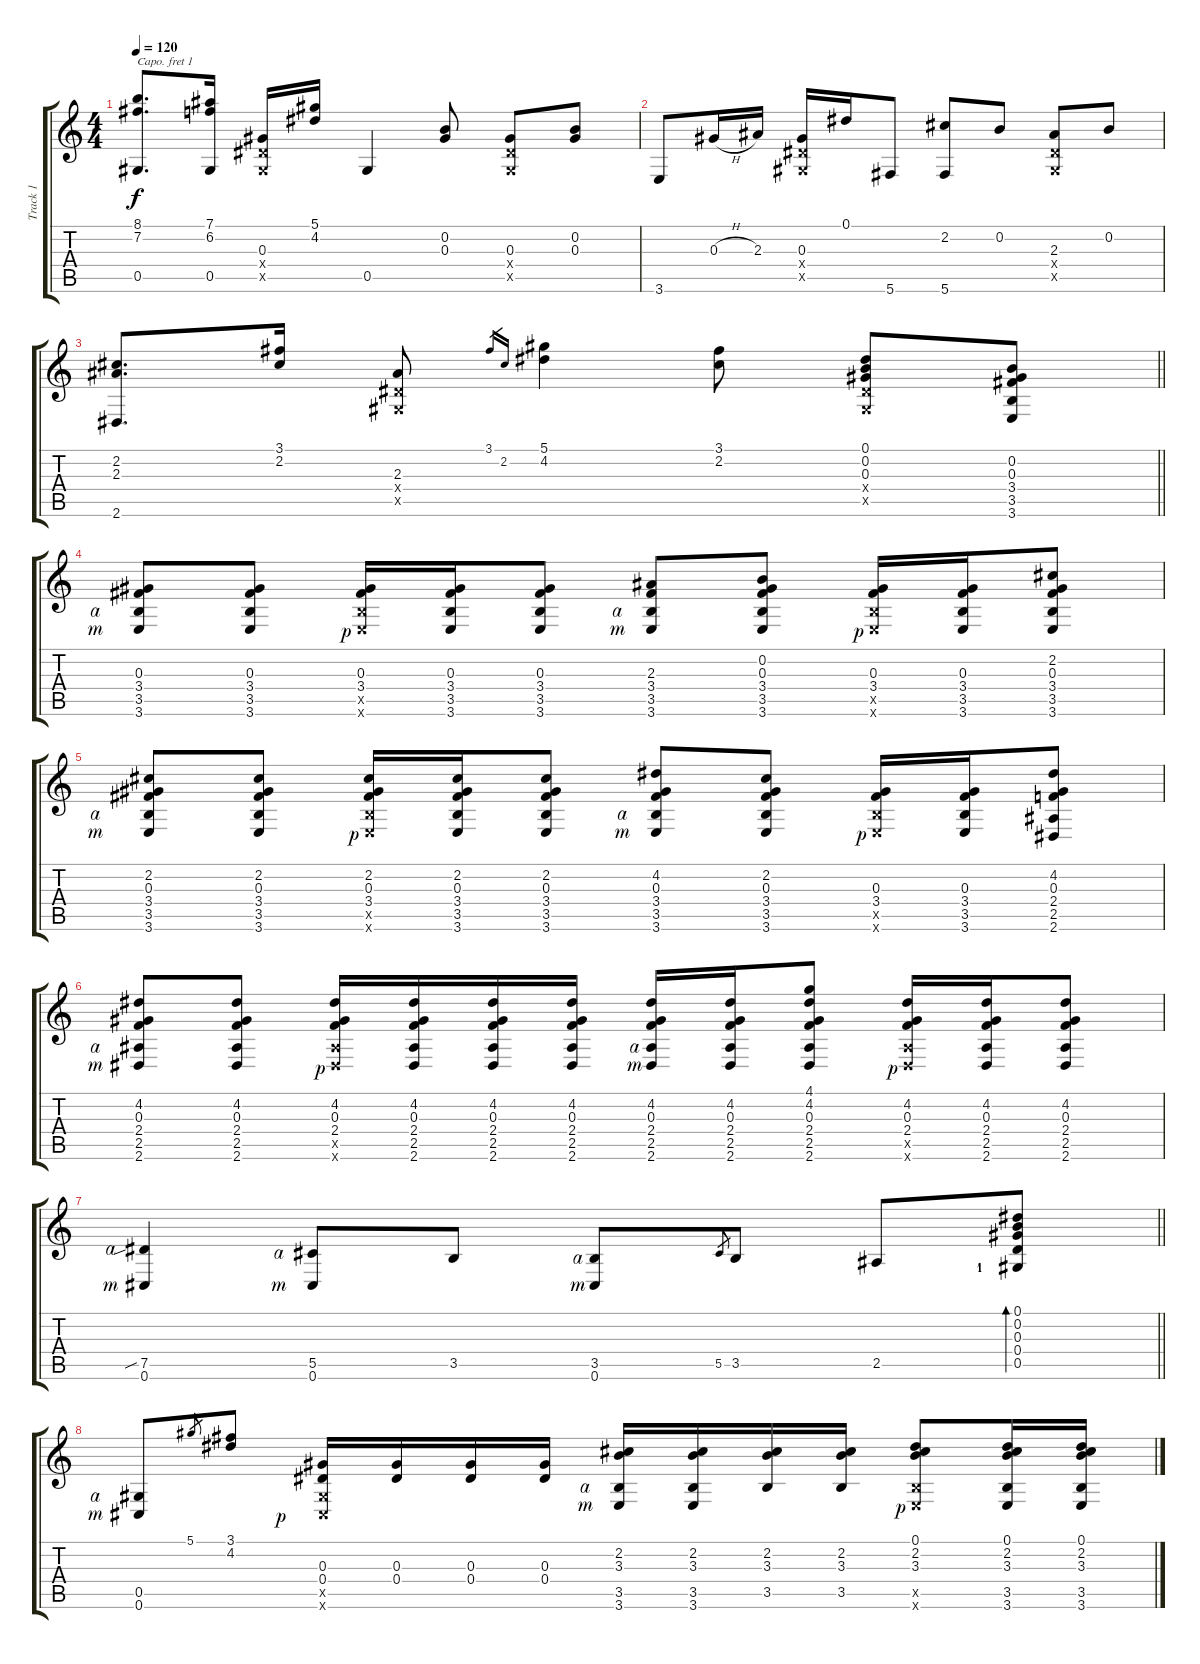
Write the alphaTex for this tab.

\track ("Track 1" "Track 1") {instrument acousticguitarsteel}
\staff {score tabs}
\capo 1
\tuning (D4 Bb3 G3 D3 G2 C2) {hide}
\ts (4 4)
\tempo 120
\clef g2
\ks c
(8.1 7.2 0.5).8{d dy f} (7.1 6.2 0.5).16 (0.3 0.4{x} 0.5{x}).16 (5.1 4.2).16 0.5.4 (0.2 0.3).8 (0.3 0.4{x} 0.5{x}).8 (0.2 0.3).8 |
3.6.8 0.3{h}.16 2.3.16 (0.3 0.4{x} 0.5{x}).16 0.1.16 5.6.8 (2.2 5.6).8 0.2.8 (2.3 0.4{x} 0.5{x}).8 0.2.8 |
\barLineRight lightlight
(2.2 2.3 2.6).8{d} (3.1 2.2).16 (2.3 0.4{x} 0.5{x}).8 3.1.16{gr} 2.2.16{gr} (5.1 4.2).4 (3.1 2.2).8 (0.1 0.2 0.3 0.4{x} 0.5{x}).8 (0.2 0.3 3.4 3.5 3.6).8 |
(0.3 3.4 3.5{rf 4} 3.6{rf 3}).8 (0.3 3.4 3.5 3.6).8 (0.3 3.4 3.5{x} 3.6{x rf 1}).16 (0.3 3.4 3.5 3.6).16 (0.3 3.4 3.5 3.6).8 (2.3 3.4 3.5{rf 4} 3.6{rf 3}).8 (0.2 0.3 3.4 3.5 3.6).8 (0.3 3.4 3.5{x} 3.6{x rf 1}).16 (0.3 3.4 3.5 3.6).16 (2.2 0.3 3.4 3.5 3.6).8 |
(2.2 0.3 3.4 3.5{rf 4} 3.6{rf 3}).8 (2.2 0.3 3.4 3.5 3.6).8 (2.2 0.3 3.4 3.5{x} 3.6{x rf 1}).16 (2.2 0.3 3.4 3.5 3.6).16 (2.2 0.3 3.4 3.5 3.6).8 (4.2 0.3 3.4 3.5{rf 4} 3.6{rf 3}).8 (2.2 0.3 3.4 3.5 3.6).8 (0.3 3.4 3.5{x} 3.6{x rf 1}).16 (0.3 3.4 3.5 3.6).16 (4.2 0.3 2.4 2.5 2.6).8 |
(4.2 0.3 2.4 2.5{rf 4} 2.6{rf 3}).8 (4.2 0.3 2.4 2.5 2.6).8 (4.2 0.3 2.4 2.5{x} 2.6{x rf 1}).16 (4.2 0.3 2.4 2.5 2.6).16 (4.2 0.3 2.4 2.5 2.6).16 (4.2 0.3 2.4 2.5 2.6).16 (4.2 0.3 2.4 2.5{rf 4} 2.6{rf 3}).16 (4.2 0.3 2.4 2.5 2.6).16 (4.1 4.2 0.3 2.4 2.5 2.6).8 (4.2 0.3 2.4 2.5{x} 2.6{x rf 1}).16 (4.2 0.3 2.4 2.5 2.6).16 (4.2 0.3 2.4 2.5 2.6).8 |
\barLineRight lightlight
(7.5{sib rf 4} 0.6{rf 3}).4 (5.5{rf 4} 0.6{rf 3}).8 3.5.8 (3.5{rf 4} 0.6{rf 3}).8 5.5.8{gr} 3.5.8 2.5.8 (0.1 0.2 0.3 0.4 0.5{lf 2}).8{bd 480} |
(0.5{rf 4} 0.6{rf 3}).8 5.1.8{gr} (3.1 4.2).8 (0.3 0.4 0.5{x} 0.6{x rf 1}).16 (0.3 0.4).16 (0.3 0.4).16 (0.3 0.4).16 (2.2 3.3 3.5{rf 4} 3.6{rf 3}).16 (2.2 3.3 3.5 3.6).16 (2.2 3.3 3.5).16 (2.2 3.3 3.5).16 (0.1 2.2 3.3 3.5{x} 3.6{x rf 1}).8 (0.1 2.2 3.3 3.5 3.6).16 (0.1 2.2 3.3 3.5 3.6).16
